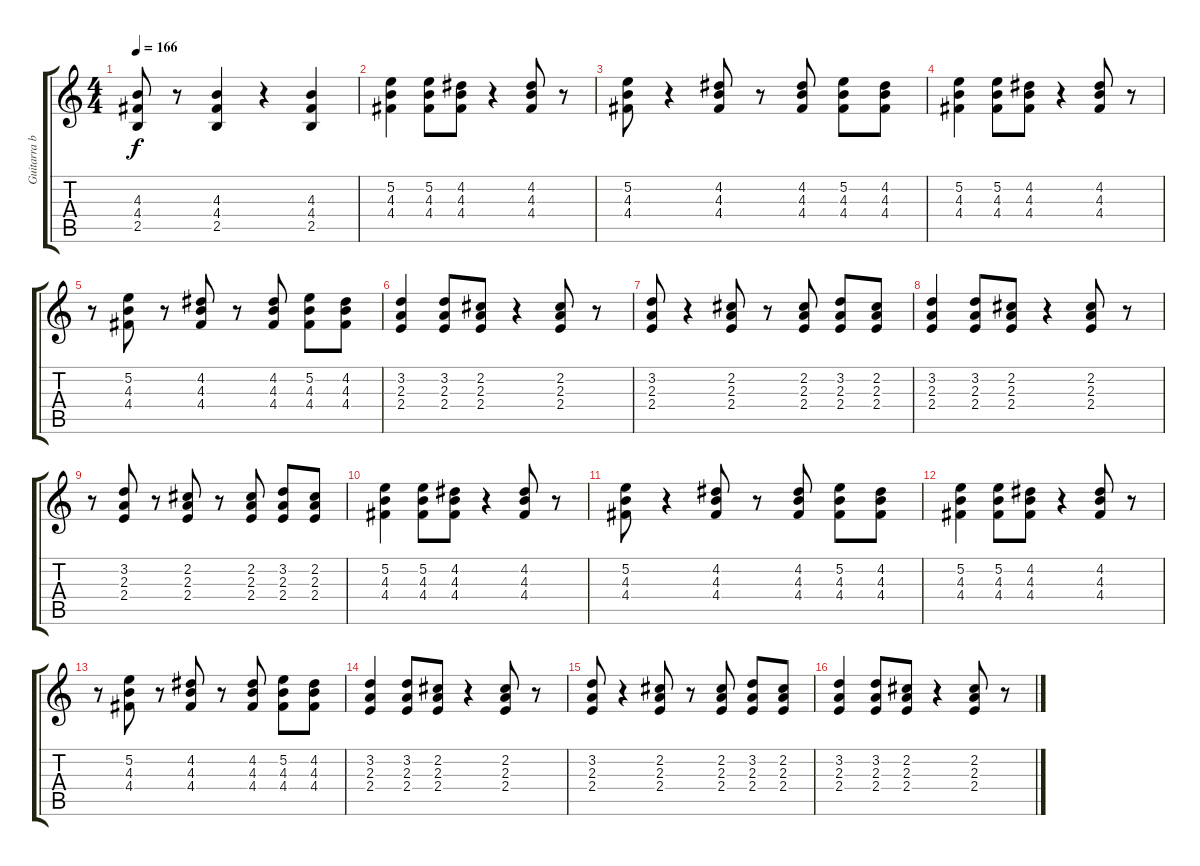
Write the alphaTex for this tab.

\track ("Guitarra base" "Guitarra b") {instrument overdrivenguitar}
\staff {score tabs}
\tuning (E4 B3 G3 D3 A2 E2) {hide}
\ts (4 4)
\tempo 166
\clef g2
\ks c
(4.3 4.4 2.5).8{dy f} r.8 (4.3 4.4 2.5).4 r.4 (4.3 4.4 2.5).4 |
(5.2 4.3 4.4).4 (5.2 4.3 4.4).8 (4.2 4.3 4.4).8 r.4 (4.2 4.3 4.4).8 r.8 |
(5.2 4.3 4.4).8 r.4 (4.2 4.3 4.4).8 r.8 (4.2 4.3 4.4).8 (5.2 4.3 4.4).8 (4.2 4.3 4.4).8 |
(5.2 4.3 4.4).4 (5.2 4.3 4.4).8 (4.2 4.3 4.4).8 r.4 (4.2 4.3 4.4).8 r.8 |
r.8 (5.2 4.3 4.4).8 r.8 (4.2 4.3 4.4).8 r.8 (4.2 4.3 4.4).8 (5.2 4.3 4.4).8 (4.2 4.3 4.4).8 |
(3.2 2.3 2.4).4 (3.2 2.3 2.4).8 (2.2 2.3 2.4).8 r.4 (2.2 2.3 2.4).8 r.8 |
(3.2 2.3 2.4).8 r.4 (2.2 2.3 2.4).8 r.8 (2.2 2.3 2.4).8 (3.2 2.3 2.4).8 (2.2 2.3 2.4).8 |
(3.2 2.3 2.4).4 (3.2 2.3 2.4).8 (2.2 2.3 2.4).8 r.4 (2.2 2.3 2.4).8 r.8 |
r.8 (3.2 2.3 2.4).8 r.8 (2.2 2.3 2.4).8 r.8 (2.2 2.3 2.4).8 (3.2 2.3 2.4).8 (2.2 2.3 2.4).8 |
(5.2 4.3 4.4).4 (5.2 4.3 4.4).8 (4.2 4.3 4.4).8 r.4 (4.2 4.3 4.4).8 r.8 |
(5.2 4.3 4.4).8 r.4 (4.2 4.3 4.4).8 r.8 (4.2 4.3 4.4).8 (5.2 4.3 4.4).8 (4.2 4.3 4.4).8 |
(5.2 4.3 4.4).4 (5.2 4.3 4.4).8 (4.2 4.3 4.4).8 r.4 (4.2 4.3 4.4).8 r.8 |
r.8 (5.2 4.3 4.4).8 r.8 (4.2 4.3 4.4).8 r.8 (4.2 4.3 4.4).8 (5.2 4.3 4.4).8 (4.2 4.3 4.4).8 |
(3.2 2.3 2.4).4 (3.2 2.3 2.4).8 (2.2 2.3 2.4).8 r.4 (2.2 2.3 2.4).8 r.8 |
(3.2 2.3 2.4).8 r.4 (2.2 2.3 2.4).8 r.8 (2.2 2.3 2.4).8 (3.2 2.3 2.4).8 (2.2 2.3 2.4).8 |
(3.2 2.3 2.4).4 (3.2 2.3 2.4).8 (2.2 2.3 2.4).8 r.4 (2.2 2.3 2.4).8 r.8
